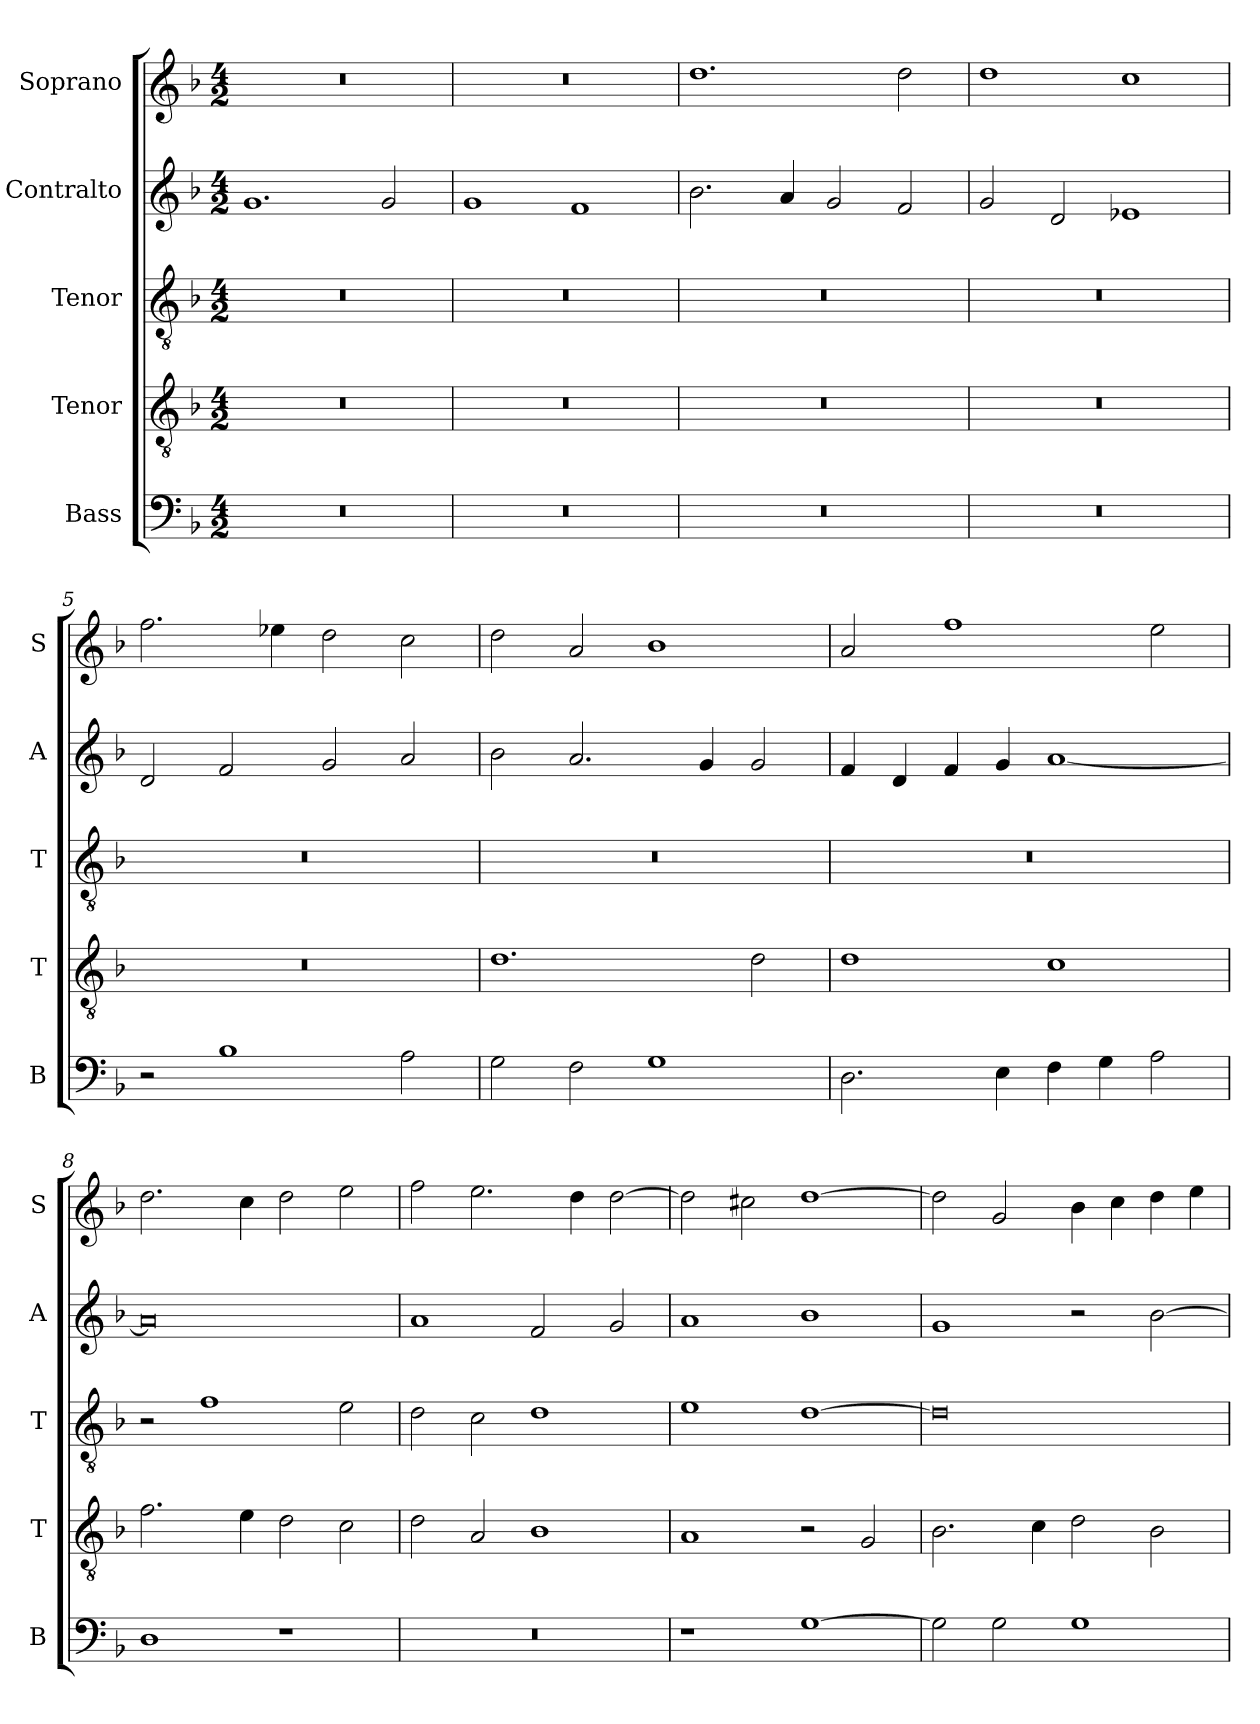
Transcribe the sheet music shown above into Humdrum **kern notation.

**kern	**kern	**kern	**kern	**kern
*part5	*part4	*part3	*part2	*part1
*staff5	*staff4	*staff3	*staff2	*staff1
*I"Bass	*I"Tenor	*I"Tenor	*I"Contralto	*I"Soprano
*I'B	*I'T	*I'T	*I'A	*I'S
*clefF4	*clefGv2	*clefGv2	*clefG2	*clefG2
*k[b-]	*k[b-]	*k[b-]	*k[b-]	*k[b-]
*G:dor	*G:dor	*G:dor	*G:dor	*G:dor
*M4/2	*M4/2	*M4/2	*M4/2	*M4/2
=1	=1	=1	=1	=1
0r	0r	0r	1.g	0r
.	.	.	2g	.
=2	=2	=2	=2	=2
0r	0r	0r	1g	0r
.	.	.	1f	.
=3	=3	=3	=3	=3
0r	0r	0r	2.b-	1.dd
.	.	.	4a	.
.	.	.	2g	.
.	.	.	2f	2dd
=4	=4	=4	=4	=4
0r	0r	0r	2g	1dd
.	.	.	2d	.
.	.	.	1e-X	1cc
=5	=5	=5	=5	=5
2r	0r	0r	2d	2.ff
1B-	.	.	2f	.
.	.	.	.	4ee-X
.	.	.	2g	2dd
2A	.	.	2a	2cc
=6	=6	=6	=6	=6
2G	1.d	0r	2b-	2dd
2F	.	.	2.a	2a
1G	.	.	.	1b-
.	.	.	4g	.
.	2d	.	2g	.
=7	=7	=7	=7	=7
2.D	1d	0r	4f	2a
.	.	.	4d	.
.	.	.	4f	1ff
4E	.	.	4g	.
4F	1c	.	[1a	.
4G	.	.	.	.
2A	.	.	.	2ee
=8	=8	=8	=8	=8
1D	2.f	2r	0a]	2.dd
.	.	1f	.	.
.	4e	.	.	4cc
1r	2d	.	.	2dd
.	2c	2e	.	2ee
=9	=9	=9	=9	=9
0r	2d	2d	1a	2ff
.	2A	2c	.	2.ee
.	1B-	1d	2f	.
.	.	.	.	4dd
.	.	.	2g	[2dd
=10	=10	=10	=10	=10
1r	1A	1e	1a	2dd]
.	.	.	.	2cc#X
[1G	2r	[1d	1b-	[1dd
.	2G	.	.	.
=11	=11	=11	=11	=11
2G]	2.B-	0d]	1g	2dd]
2G	.	.	.	2g
.	4c	.	.	.
1G	2d	.	2r	4b-
.	.	.	.	4cc
.	2B-	.	[2b-	4dd
.	.	.	.	4ee
=	=	=	=	=
*-	*-	*-	*-	*-
